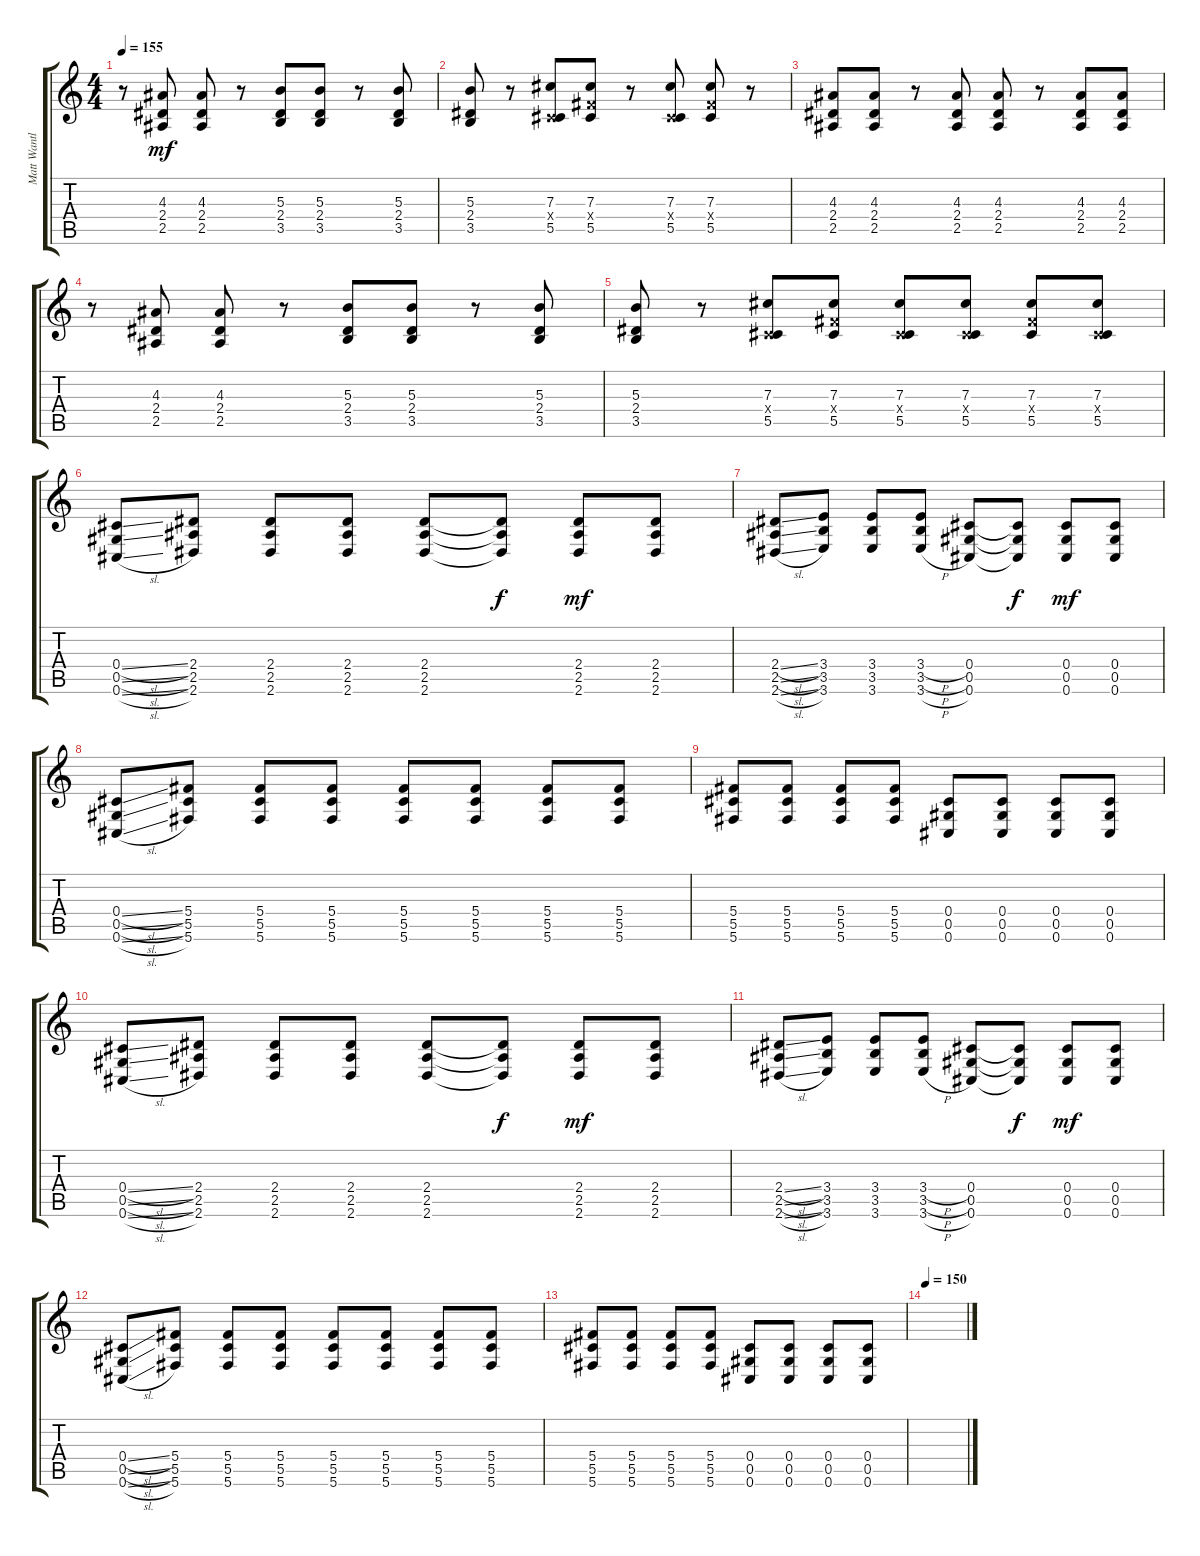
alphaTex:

\track ("Matt Wantland" "Matt Wantl") {instrument distortionguitar}
\staff {score tabs}
\tuning (Eb4 Bb3 Gb3 Db3 Ab2 Db2) {hide}
\ts (4 4)
\tempo 155
\clef g2
\ks c
r.8{dy mf} (4.3 2.4 2.5).8 (4.3 2.4 2.5).8 r.8 (5.3 2.4 3.5).8 (5.3 2.4 3.5).8 r.8 (5.3 2.4 3.5).8 |
(5.3 2.4 3.5).8 r.8 (7.3 0.4{x} 5.5).8 (7.3 5.4{x} 5.5).8 r.8 (7.3 0.4{x} 5.5).8 (7.3 5.4{x} 5.5).8 r.8 |
(4.3 2.4 2.5).8 (4.3 2.4 2.5).8 r.8 (4.3 2.4 2.5).8 (4.3 2.4 2.5).8 r.8 (4.3 2.4 2.5).8 (4.3 2.4 2.5).8 |
r.8 (4.3 2.4 2.5).8 (4.3 2.4 2.5).8 r.8 (5.3 2.4 3.5).8 (5.3 2.4 3.5).8 r.8 (5.3 2.4 3.5).8 |
(5.3 2.4 3.5).8 r.8 (7.3 0.4{x} 5.5).8 (7.3 5.4{x} 5.5).8 (7.3 0.4{x} 5.5).8 (7.3 0.4{x} 5.5).8 (7.3 5.4{x} 5.5).8 (7.3 0.4{x} 5.5).8 |
(0.4{sl} 0.5{sl} 0.6{sl}).8 (2.4 2.5 2.6).8 (2.4 2.5 2.6).8 (2.4 2.5 2.6).8 (2.4 2.5 2.6).8 (2.4{t} 2.5{t} 2.6{t}).8{dy f} (2.4 2.5 2.6).8{dy mf} (2.4 2.5 2.6).8 |
(2.4{sl} 2.5{sl} 2.6{sl}).8 (3.4 3.5 3.6).8 (3.4 3.5 3.6).8 (3.4{h} 3.5{h} 3.6{h}).8 (0.4 0.5 0.6).8 (0.4{t} 0.5{t} 0.6{t}).8{dy f} (0.4 0.5 0.6).8{dy mf} (0.4 0.5 0.6).8 |
(0.4{sl} 0.5{sl} 0.6{sl}).8 (5.4 5.5 5.6).8 (5.4 5.5 5.6).8 (5.4 5.5 5.6).8 (5.4 5.5 5.6).8 (5.4 5.5 5.6).8 (5.4 5.5 5.6).8 (5.4 5.5 5.6).8 |
(5.4 5.5 5.6).8 (5.4 5.5 5.6).8 (5.4 5.5 5.6).8 (5.4 5.5 5.6).8 (0.4 0.5 0.6).8 (0.4 0.5 0.6).8 (0.4 0.5 0.6).8 (0.4 0.5 0.6).8 |
(0.4{sl} 0.5{sl} 0.6{sl}).8 (2.4 2.5 2.6).8 (2.4 2.5 2.6).8 (2.4 2.5 2.6).8 (2.4 2.5 2.6).8 (2.4{t} 2.5{t} 2.6{t}).8{dy f} (2.4 2.5 2.6).8{dy mf} (2.4 2.5 2.6).8 |
(2.4{sl} 2.5{sl} 2.6{sl}).8 (3.4 3.5 3.6).8 (3.4 3.5 3.6).8 (3.4{h} 3.5{h} 3.6{h}).8 (0.4 0.5 0.6).8 (0.4{t} 0.5{t} 0.6{t}).8{dy f} (0.4 0.5 0.6).8{dy mf} (0.4 0.5 0.6).8 |
(0.4{sl} 0.5{sl} 0.6{sl}).8 (5.4 5.5 5.6).8 (5.4 5.5 5.6).8 (5.4 5.5 5.6).8 (5.4 5.5 5.6).8 (5.4 5.5 5.6).8 (5.4 5.5 5.6).8 (5.4 5.5 5.6).8 |
(5.4 5.5 5.6).8 (5.4 5.5 5.6).8 (5.4 5.5 5.6).8 (5.4 5.5 5.6).8 (0.4 0.5 0.6).8 (0.4 0.5 0.6).8 (0.4 0.5 0.6).8 (0.4 0.5 0.6).8 |
\tempo 150
